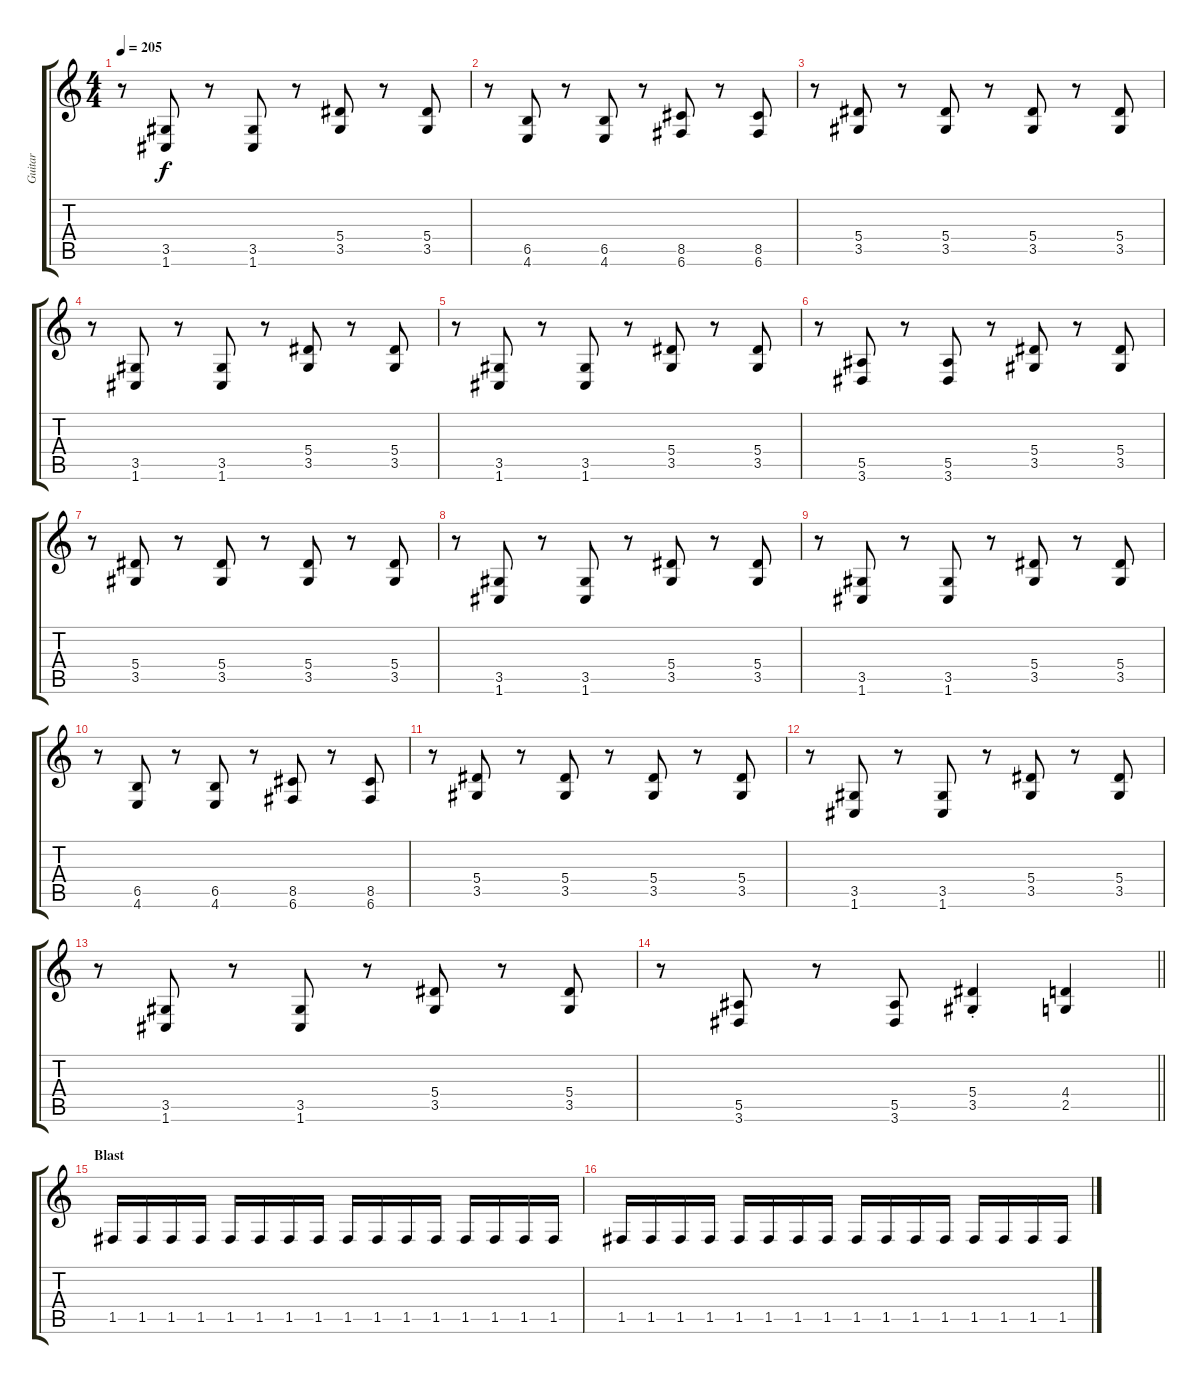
\track ("Guitar" "Guitar") {instrument distortionguitar}
\staff {score tabs}
\tuning (C4 G3 Eb3 Bb2 F2 C2) {hide}
\ts (4 4)
\tempo 205
\clef g2
\ks c
r.8{dy f} (3.5 1.6).8 r.8 (3.5 1.6).8 r.8 (5.4 3.5).8 r.8 (5.4 3.5).8 |
r.8 (6.5 4.6).8 r.8 (6.5 4.6).8 r.8 (8.5 6.6).8 r.8 (8.5 6.6).8 |
r.8 (5.4 3.5).8 r.8 (5.4 3.5).8 r.8 (5.4 3.5).8 r.8 (5.4 3.5).8 |
r.8 (3.5 1.6).8 r.8 (3.5 1.6).8 r.8 (5.4 3.5).8 r.8 (5.4 3.5).8 |
r.8 (3.5 1.6).8 r.8 (3.5 1.6).8 r.8 (5.4 3.5).8 r.8 (5.4 3.5).8 |
r.8 (5.5 3.6).8 r.8 (5.5 3.6).8 r.8 (5.4 3.5).8 r.8 (5.4 3.5).8 |
r.8 (5.4 3.5).8 r.8 (5.4 3.5).8 r.8 (5.4 3.5).8 r.8 (5.4 3.5).8 |
r.8 (3.5 1.6).8 r.8 (3.5 1.6).8 r.8 (5.4 3.5).8 r.8 (5.4 3.5).8 |
r.8 (3.5 1.6).8 r.8 (3.5 1.6).8 r.8 (5.4 3.5).8 r.8 (5.4 3.5).8 |
r.8 (6.5 4.6).8 r.8 (6.5 4.6).8 r.8 (8.5 6.6).8 r.8 (8.5 6.6).8 |
r.8 (5.4 3.5).8 r.8 (5.4 3.5).8 r.8 (5.4 3.5).8 r.8 (5.4 3.5).8 |
r.8 (3.5 1.6).8 r.8 (3.5 1.6).8 r.8 (5.4 3.5).8 r.8 (5.4 3.5).8 |
r.8 (3.5 1.6).8 r.8 (3.5 1.6).8 r.8 (5.4 3.5).8 r.8 (5.4 3.5).8 |
\barLineRight lightlight
r.8 (5.5 3.6).8 r.8 (5.5 3.6).8 (5.4{st} 3.5{st}).4 (4.4 2.5).4 |
\section ("" "Blast")
1.5.16 1.5.16 1.5.16 1.5.16 1.5.16 1.5.16 1.5.16 1.5.16 1.5.16 1.5.16 1.5.16 1.5.16 1.5.16 1.5.16 1.5.16 1.5.16 |
1.5.16 1.5.16 1.5.16 1.5.16 1.5.16 1.5.16 1.5.16 1.5.16 1.5.16 1.5.16 1.5.16 1.5.16 1.5.16 1.5.16 1.5.16 1.5.16
